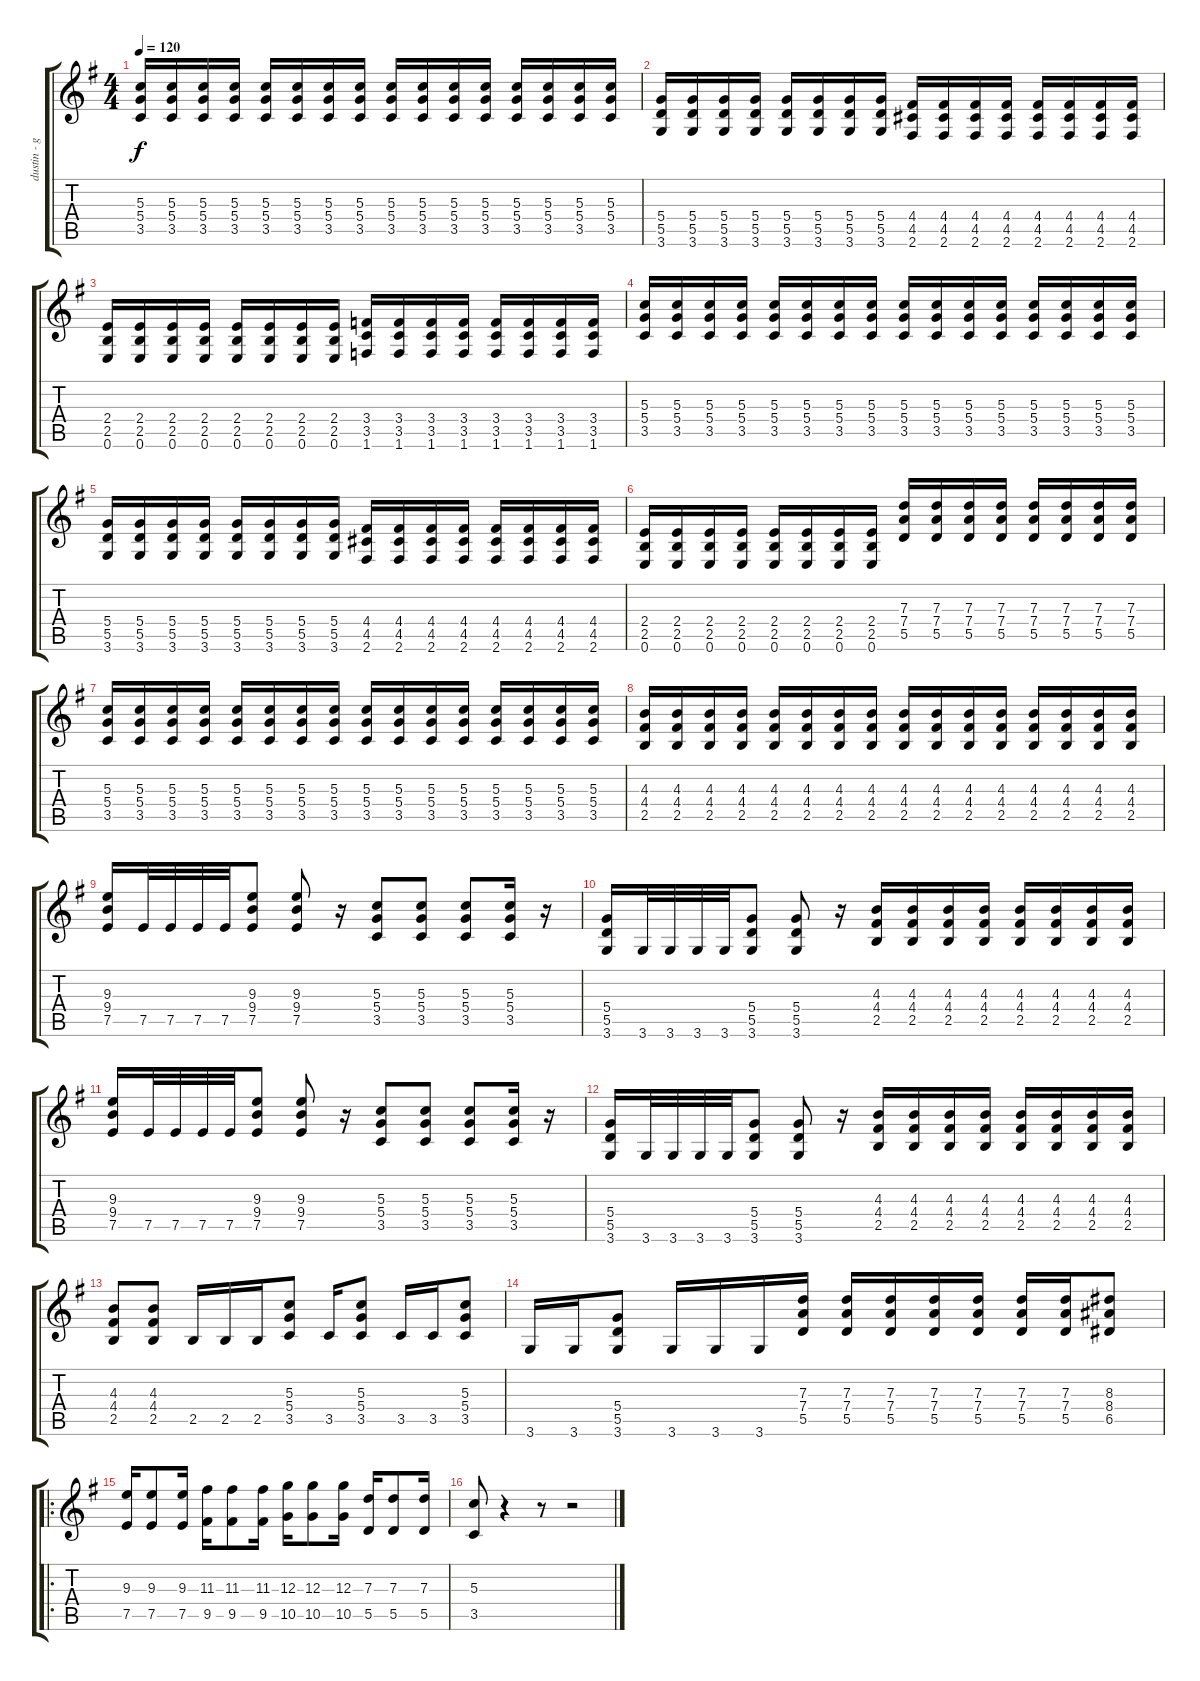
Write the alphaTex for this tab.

\track ("dustin - guitar" "dustin - g") {instrument overdrivenguitar}
\staff {score tabs}
\tuning (E4 B3 G3 D3 A2 E2) {hide}
\ts (4 4)
\tempo 120
\clef g2
\ks g
(5.3 5.4 3.5).16{dy f} (5.3 5.4 3.5).16 (5.3 5.4 3.5).16 (5.3 5.4 3.5).16 (5.3 5.4 3.5).16 (5.3 5.4 3.5).16 (5.3 5.4 3.5).16 (5.3 5.4 3.5).16 (5.3 5.4 3.5).16 (5.3 5.4 3.5).16 (5.3 5.4 3.5).16 (5.3 5.4 3.5).16 (5.3 5.4 3.5).16 (5.3 5.4 3.5).16 (5.3 5.4 3.5).16 (5.3 5.4 3.5).16 |
(5.4 5.5 3.6).16 (5.4 5.5 3.6).16 (5.4 5.5 3.6).16 (5.4 5.5 3.6).16 (5.4 5.5 3.6).16 (5.4 5.5 3.6).16 (5.4 5.5 3.6).16 (5.4 5.5 3.6).16 (4.4 4.5 2.6).16 (4.4 4.5 2.6).16 (4.4 4.5 2.6).16 (4.4 4.5 2.6).16 (4.4 4.5 2.6).16 (4.4 4.5 2.6).16 (4.4 4.5 2.6).16 (4.4 4.5 2.6).16 |
(2.4 2.5 0.6).16 (2.4 2.5 0.6).16 (2.4 2.5 0.6).16 (2.4 2.5 0.6).16 (2.4 2.5 0.6).16 (2.4 2.5 0.6).16 (2.4 2.5 0.6).16 (2.4 2.5 0.6).16 (3.4 3.5 1.6).16 (3.4 3.5 1.6).16 (3.4 3.5 1.6).16 (3.4 3.5 1.6).16 (3.4 3.5 1.6).16 (3.4 3.5 1.6).16 (3.4 3.5 1.6).16 (3.4 3.5 1.6).16 |
(5.3 5.4 3.5).16 (5.3 5.4 3.5).16 (5.3 5.4 3.5).16 (5.3 5.4 3.5).16 (5.3 5.4 3.5).16 (5.3 5.4 3.5).16 (5.3 5.4 3.5).16 (5.3 5.4 3.5).16 (5.3 5.4 3.5).16 (5.3 5.4 3.5).16 (5.3 5.4 3.5).16 (5.3 5.4 3.5).16 (5.3 5.4 3.5).16 (5.3 5.4 3.5).16 (5.3 5.4 3.5).16 (5.3 5.4 3.5).16 |
(5.4 5.5 3.6).16 (5.4 5.5 3.6).16 (5.4 5.5 3.6).16 (5.4 5.5 3.6).16 (5.4 5.5 3.6).16 (5.4 5.5 3.6).16 (5.4 5.5 3.6).16 (5.4 5.5 3.6).16 (4.4 4.5 2.6).16 (4.4 4.5 2.6).16 (4.4 4.5 2.6).16 (4.4 4.5 2.6).16 (4.4 4.5 2.6).16 (4.4 4.5 2.6).16 (4.4 4.5 2.6).16 (4.4 4.5 2.6).16 |
(2.4 2.5 0.6).16 (2.4 2.5 0.6).16 (2.4 2.5 0.6).16 (2.4 2.5 0.6).16 (2.4 2.5 0.6).16 (2.4 2.5 0.6).16 (2.4 2.5 0.6).16 (2.4 2.5 0.6).16 (7.3 7.4 5.5).16 (7.3 7.4 5.5).16 (7.3 7.4 5.5).16 (7.3 7.4 5.5).16 (7.3 7.4 5.5).16 (7.3 7.4 5.5).16 (7.3 7.4 5.5).16 (7.3 7.4 5.5).16 |
(5.3 5.4 3.5).16 (5.3 5.4 3.5).16 (5.3 5.4 3.5).16 (5.3 5.4 3.5).16 (5.3 5.4 3.5).16 (5.3 5.4 3.5).16 (5.3 5.4 3.5).16 (5.3 5.4 3.5).16 (5.3 5.4 3.5).16 (5.3 5.4 3.5).16 (5.3 5.4 3.5).16 (5.3 5.4 3.5).16 (5.3 5.4 3.5).16 (5.3 5.4 3.5).16 (5.3 5.4 3.5).16 (5.3 5.4 3.5).16 |
(4.3 4.4 2.5).16 (4.3 4.4 2.5).16 (4.3 4.4 2.5).16 (4.3 4.4 2.5).16 (4.3 4.4 2.5).16 (4.3 4.4 2.5).16 (4.3 4.4 2.5).16 (4.3 4.4 2.5).16 (4.3 4.4 2.5).16 (4.3 4.4 2.5).16 (4.3 4.4 2.5).16 (4.3 4.4 2.5).16 (4.3 4.4 2.5).16 (4.3 4.4 2.5).16 (4.3 4.4 2.5).16 (4.3 4.4 2.5).16 |
(9.3 9.4 7.5).16 7.5.32 7.5.32 7.5.32 7.5.32 (9.3 9.4 7.5).8 (9.3 9.4 7.5).8 r.16 (5.3 5.4 3.5).8 (5.3 5.4 3.5).8 (5.3 5.4 3.5).8 (5.3 5.4 3.5).16 r.16 |
(5.4 5.5 3.6).16 3.6.32 3.6.32 3.6.32 3.6.32 (5.4 5.5 3.6).8 (5.4 5.5 3.6).8 r.16 (4.3 4.4 2.5).16 (4.3 4.4 2.5).16 (4.3 4.4 2.5).16 (4.3 4.4 2.5).16 (4.3 4.4 2.5).16 (4.3 4.4 2.5).16 (4.3 4.4 2.5).16 (4.3 4.4 2.5).16 |
(9.3 9.4 7.5).16 7.5.32 7.5.32 7.5.32 7.5.32 (9.3 9.4 7.5).8 (9.3 9.4 7.5).8 r.16 (5.3 5.4 3.5).8 (5.3 5.4 3.5).8 (5.3 5.4 3.5).8 (5.3 5.4 3.5).16 r.16 |
(5.4 5.5 3.6).16 3.6.32 3.6.32 3.6.32 3.6.32 (5.4 5.5 3.6).8 (5.4 5.5 3.6).8 r.16 (4.3 4.4 2.5).16 (4.3 4.4 2.5).16 (4.3 4.4 2.5).16 (4.3 4.4 2.5).16 (4.3 4.4 2.5).16 (4.3 4.4 2.5).16 (4.3 4.4 2.5).16 (4.3 4.4 2.5).16 |
(4.3 4.4 2.5).8 (4.3 4.4 2.5).8 2.5.16 2.5.16 2.5.16 (5.3 5.4 3.5).8 3.5.16 (5.3 5.4 3.5).8 3.5.16 3.5.16 (5.3 5.4 3.5).8 |
3.6.16 3.6.16 (5.4 5.5 3.6).8 3.6.16 3.6.16 3.6.16 (7.3 7.4 5.5).16 (7.3 7.4 5.5).16 (7.3 7.4 5.5).16 (7.3 7.4 5.5).16 (7.3 7.4 5.5).16 (7.3 7.4 5.5).16 (7.3 7.4 5.5).16 (8.3 8.4 6.5).8 |
\ro
(9.3 7.5).16 (9.3 7.5).8 (9.3 7.5).16 (11.3 9.5).16 (11.3 9.5).8 (11.3 9.5).16 (12.3 10.5).16 (12.3 10.5).8 (12.3 10.5).16 (7.3 5.5).16 (7.3 5.5).8 (7.3 5.5).16 |
(5.3 3.5).8 r.4 r.8 r.2
